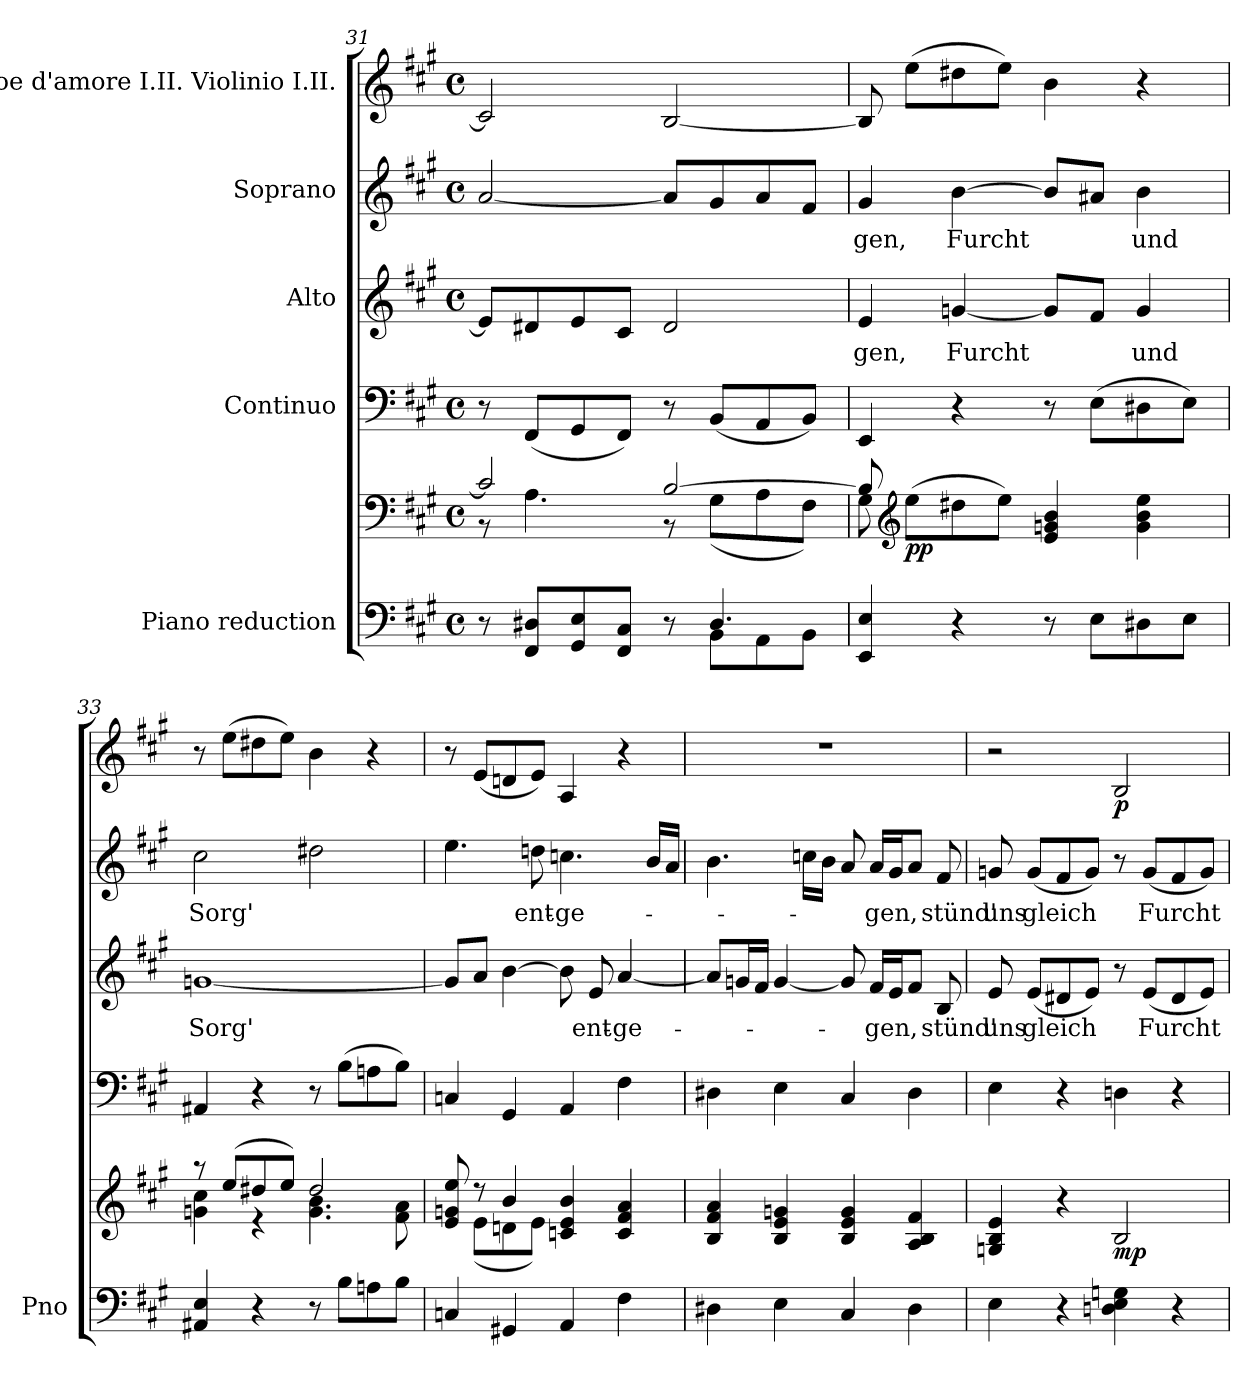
**kern	**kern	**dynam	**kern	**kern	**text	**kern	**text	**kern	**dynam
*part5	*part5	*part5	*part4	*part3	*part3	*part2	*part2	*part1	*part1
*staff6	*staff5	*staff5/6	*staff4	*staff3	*staff3	*staff2	*staff2	*staff1	*staff1
*I"Piano reduction	*	*	*I"Continuo	*I"Alto	*	*I"Soprano	*	*I"Oboe d'amore I.II. Violinio I.II.	*
*I'Pno	*	*	*	*	*	*	*	*	*
!!LO:PB:g=z
*clefF4	*clefF4	*	*clefF4	*clefG2	*	*clefG2	*	*clefG2	*
*k[f#c#g#]	*k[f#c#g#]	*	*k[f#c#g#]	*k[f#c#g#]	*	*k[f#c#g#]	*	*k[f#c#g#]	*
*M4/4	*M4/4	*	*M4/4	*M4/4	*	*M4/4	*	*M4/4	*
*met(c)	*met(c)	*	*met(c)	*met(c)	*	*met(c)	*	*met(c)	*
=31	=31	=31	=31	=31	=31	=31	=31	=31	=31
*^	*^	*	*	*	*	*	*	*	*
8r	8ryy	2c#/]	8r	.	8r	8e/L]	.	[2a/	.	2c#/]	.
8FF#/ 8D#X/L	4ryy	.	4.A\	.	(8FF#/L	8d#X/	.	.	.	.	.
8GG#/ 8E/	.	.	.	.	8GG#/	8e/	.	.	.	.	.
8FF#/ 8C#/J	8ryy	.	.	.	8FF#/J)	8c#/J	.	.	.	.	.
8r	8ryy	[2B/	8r	.	8r	2d#/	.	8a/L]	.	[2B/	.
4.D#/	8BB\L	.	(8G#\L	.	(8BB/L	.	.	8g#/	.	.	.
.	8AA\	.	8A\	.	8AA/	.	.	8a/	.	.	.
.	8BB\J	.	8F#\J)	.	8BB/J)	.	.	8f#/J	.	.	.
=32	=32	=32	=32	=32	=32	=32	=32	=32	=32	=32	=32
!	!	!	!	!	!	!	!LO:LY:b	!	!LO:LY:b	!	!
*v	*v	*	*	*	*	*	*	*	*	*	*
4EE/ 4E/	8B/]	8G#\	.	4EE/	4e/	-gen,	4g#/	gen,	8B/]	.
*	*clefG2	*	*	*	*	*	*	*	*	*
!	!	!	!LO:DY:b	!	!	!	!	!	!	!
.	(>8ee\L	8ryy	pp	.	.	.	.	.	(8ee\L	.
!	!	!	!	!	!	!LO:LY:b	!	!LO:LY:b	!	!
4r	8dd#X\	4ryy	.	4r	[4gn/	Furcht	[4b\	Furcht	8dd#X\	.
.	8ee\J)	.	.	.	.	.	.	.	8ee\J)	.
8r	4e/ 4gn/ 4b/	2ryy	.	8r	8g/L]	.	8b/L]	.	4b\	.
8E\L	.	.	.	(8E\L	8f#/J	.	8a#X/J	.	.	.
!	!	!	!	!	!	!LO:LY:b	!	!LO:LY:b	!	!
8D#X\	4g\ 4b\ 4ee\	.	.	8D#X\	4g/	und	4b\	und	4r	.
8E\J	.	.	.	8E\J)	.	.	.	.	.	.
=33	=33	=33	=33	=33	=33	=33	=33	=33	=33	=33
!	!	!	!	!	!	!LO:LY:b	!	!LO:LY:b	!	!
4AA#X/ 4E/	8r	4gn\ 4cc#\	.	4AA#X/	[1gn	Sorg'	2cc#\	Sorg'	8r	.
.	(8ee/L	.	.	.	.	.	.	.	(8ee\L	.
4r	8dd#X/	4r	.	4r	.	.	.	.	8dd#X\	.
.	8ee/J)	.	.	.	.	.	.	.	8ee\J)	.
8r	2dd#/	4.g\ 4.b\	.	8r	.	.	2dd#X\	.	4b\	.
8B\L	.	.	.	(8B\L	.	.	.	.	.	.
8An\	.	.	.	8An\	.	.	.	.	4r	.
8B\J	.	8f#\ 8a\	.	8B\J)	.	.	.	.	.	.
=34	=34	=34	=34	=34	=34	=34	=34	=34	=34	=34
4Cn/	8e/ 8gn/ 8ee/	8ryy	.	4Cn/	8g/L]	.	4.ee\	.	8r	.
.	8r	(8e\L	.	.	8a/J	.	.	.	(8e/L	.
4GG#X/	4b/	8dn\	.	4GG#/	[4b\	.	.	.	8dn/	.
!	!	!	!	!	!	!	!	!LO:LY:b	!	!
.	.	8e\J)	.	.	.	.	8ddn\	ent-	8e/J)	.
!	!	!	!	!	!	!	!	!LO:LY:b	!	!
4AA/	4cn/ 4e/ 4b/	2ryy	.	4AA/	8b\]	.	4.ccn\	-ge-	4A/	.
!	!	!	!	!	!	!LO:LY:b	!	!	!	!
.	.	.	.	.	8e/	ent-	.	.	.	.
!	!	!	!	!	!	!LO:LY:b	!	!	!	!
4F#\	4c/ 4f#/ 4a/	.	.	4F#\	[4a/	-ge-	.	.	4r	.
.	.	.	.	.	.	.	16b/LL	.	.	.
.	.	.	.	.	.	.	16a/JJ	.	.	.
*	*v	*v	*	*	*	*	*	*	*	*
=35	=35	=35	=35	=35	=35	=35	=35	=35	=35
4D#X\	4B/ 4f#/ 4a/	.	4D#X\	8a/L]	.	4.b\	.	1r	.
.	.	.	.	16gn/L	.	.	.	.	.
.	.	.	.	16f#/JJ	.	.	.	.	.
4E\	4B/ 4e/ 4gn/	.	4E\	[4g/	.	.	.	.	.
.	.	.	.	.	.	16ccn\LL	.	.	.
.	.	.	.	.	.	16b\JJ	.	.	.
4C#/	4B/ 4e/ 4g/	.	4C#/	8g/]	.	8a/	.	.	.
!	!	!	!	!	!LO:LY:b	!	!LO:LY:b	!	!
.	.	.	.	16f#/LL	-gen,	16a/LL	-gen,	.	.
.	.	.	.	16e/J	.	16g#/J	.	.	.
4D#\	4A/ 4B/ 4f#/	.	4D#\	8f#/J	.	8a/J	.	.	.
!	!	!	!	!	!LO:LY:b	!	!LO:LY:b	!	!
.	.	.	.	8B/	stünd'	8f#/	stünd'	.	.
!!LO:LB:g=z
=36	=36	=36	=36	=36	=36	=36	=36	=36	=36
!	!	!	!	!	!LO:LY:b	!	!LO:LY:b	!	!
4E\	4Gn/ 4B/ 4e/	.	4E\	8e/	uns	8gn/	uns	2r	.
!	!	!	!	!	!LO:LY:b	!	!LO:LY:b	!	!
.	.	.	.	(8e/L	gleich	(8g/L	gleich	.	.
4r	4r	.	4r	8d#X/	.	8f#/	.	.	.
.	.	.	.	8e/J)	.	8g/J)	.	.	.
!	!	!LO:DY:b	!	!	!	!	!	!	!LO:DY:b
4Dn\ 4E\ 4Gn\	2B/	mp	4Dn\	8r	.	8r	.	2B/	p
!	!	!	!	!	!LO:LY:b	!	!LO:LY:b	!	!
.	.	.	.	(8e/L	Furcht	(8g/L	Furcht	.	.
4r	.	.	4r	8d#/	.	8f#/	.	.	.
.	.	.	.	8e/J)	.	8g/J)	.	.	.
=	=	=	=	=	=	=	=	=	=
*-	*-	*-	*-	*-	*-	*-	*-	*-	*-
